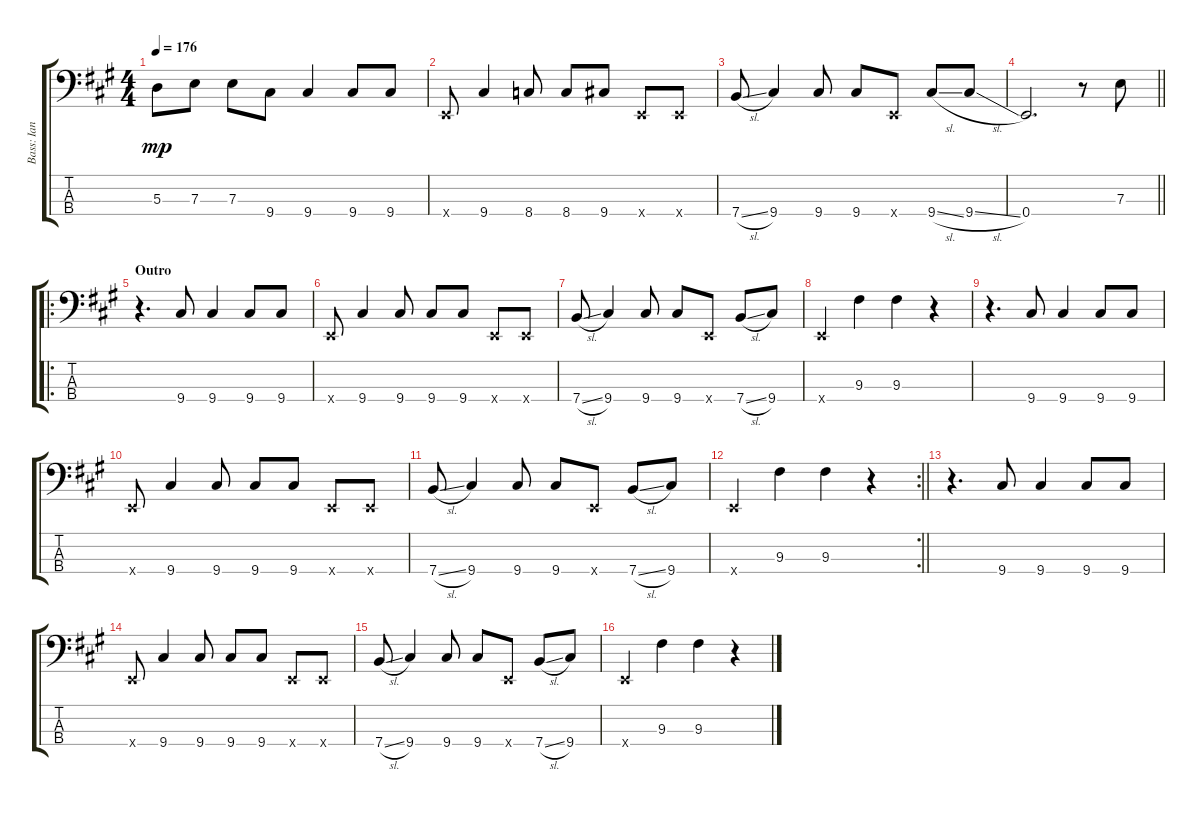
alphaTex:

\track ("Bass: Ian" "Bass: Ian") {instrument electricbassfinger}
\staff {score tabs}
\tuning (G2 D2 A1 E1) {hide}
\ts (4 4)
\tempo 176
\clef f4
\ks a
5.3.8{dy mp} 7.3.8 7.3.8 9.4.8 9.4.4 9.4.8 9.4.8 |
0.4{x}.8 9.4.4 8.4.8 8.4.8 9.4.8 0.4{x}.8 0.4{x}.8 |
7.4{sl}.8 9.4.4 9.4.8 9.4.8 0.4{x}.8 9.4{sl}.8 9.4{sl}.8 |
\barLineRight lightlight
0.4.2{d} r.8 7.3.8 |
\ro
\section ("" "Outro")
r.4{d} 9.4.8 9.4.4 9.4.8 9.4.8 |
0.4{x}.8 9.4.4 9.4.8 9.4.8 9.4.8 0.4{x}.8 0.4{x}.8 |
7.4{sl}.8 9.4.4 9.4.8 9.4.8 0.4{x}.8 7.4{sl}.8 9.4.8 |
0.4{x}.4 9.3.4 9.3.4 r.4 |
r.4{d} 9.4.8 9.4.4 9.4.8 9.4.8 |
0.4{x}.8 9.4.4 9.4.8 9.4.8 9.4.8 0.4{x}.8 0.4{x}.8 |
7.4{sl}.8 9.4.4 9.4.8 9.4.8 0.4{x}.8 7.4{sl}.8 9.4.8 |
\rc 2
\barLineRight lightlight
0.4{x}.4 9.3.4 9.3.4 r.4 |
r.4{d} 9.4.8 9.4.4 9.4.8 9.4.8 |
0.4{x}.8 9.4.4 9.4.8 9.4.8 9.4.8 0.4{x}.8 0.4{x}.8 |
7.4{sl}.8 9.4.4 9.4.8 9.4.8 0.4{x}.8 7.4{sl}.8 9.4.8 |
0.4{x}.4 9.3.4 9.3.4 r.4
